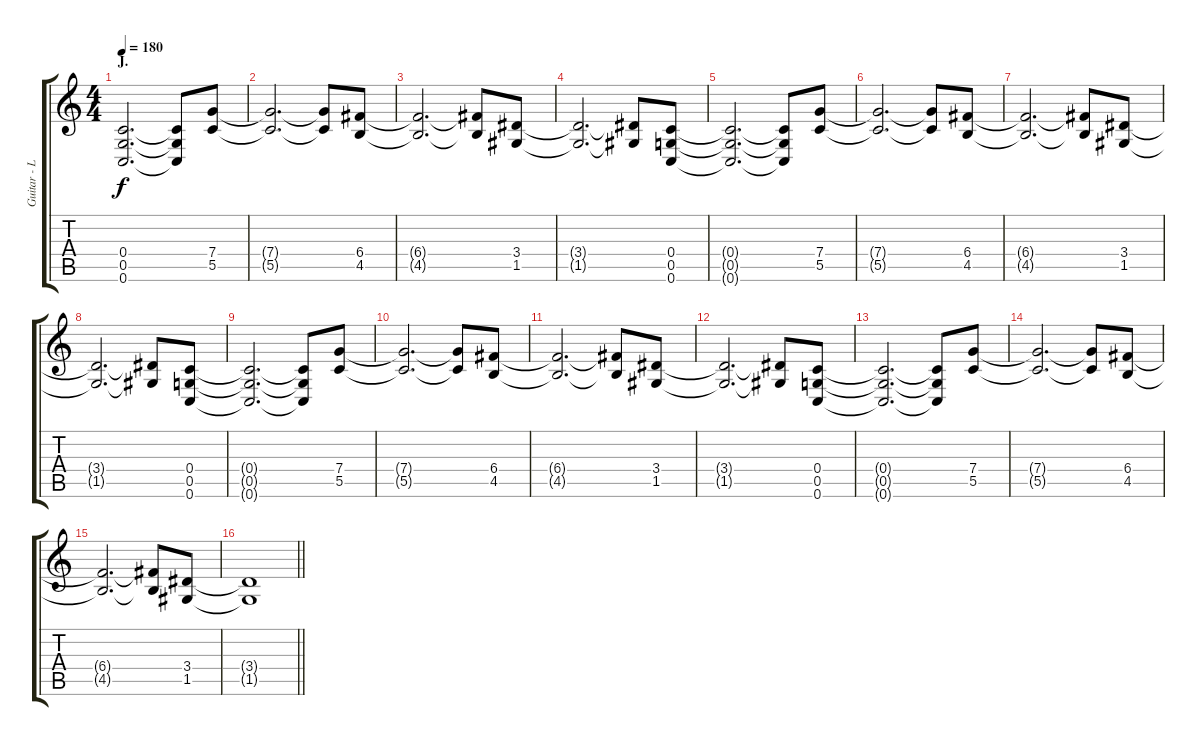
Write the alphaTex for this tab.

\track ("Guitar - Left" "Guitar - L") {instrument distortionguitar}
\staff {score tabs}
\tuning (D4 A3 F3 C3 G2 C2) {hide}
\ts (4 4)
\section ("" "J.")
\tempo 180
\clef g2
\ks c
(0.4 0.5 0.6).2{d dy f} (0.4{t} 0.5{t} 0.6{t}).8 (7.4 5.5).8 |
(7.4{t} 5.5{t}).2{d} (7.4{t} 5.5{t}).8 (6.4 4.5).8 |
(6.4{t} 4.5{t}).2{d} (6.4{t} 4.5{t}).8 (3.4 1.5).8 |
(3.4{t} 1.5{t}).2{d} (3.4{t} 1.5{t}).8 (0.4 0.5 0.6).8 |
(0.4{t} 0.5{t} 0.6{t}).2{d} (0.4{t} 0.5{t} 0.6{t}).8 (7.4 5.5).8 |
(7.4{t} 5.5{t}).2{d} (7.4{t} 5.5{t}).8 (6.4 4.5).8 |
(6.4{t} 4.5{t}).2{d} (6.4{t} 4.5{t}).8 (3.4 1.5).8 |
(3.4{t} 1.5{t}).2{d} (3.4{t} 1.5{t}).8 (0.4 0.5 0.6).8 |
(0.4{t} 0.5{t} 0.6{t}).2{d} (0.4{t} 0.5{t} 0.6{t}).8 (7.4 5.5).8 |
(7.4{t} 5.5{t}).2{d} (7.4{t} 5.5{t}).8 (6.4 4.5).8 |
(6.4{t} 4.5{t}).2{d} (6.4{t} 4.5{t}).8 (3.4 1.5).8 |
(3.4{t} 1.5{t}).2{d} (3.4{t} 1.5{t}).8 (0.4 0.5 0.6).8 |
(0.4{t} 0.5{t} 0.6{t}).2{d} (0.4{t} 0.5{t} 0.6{t}).8 (7.4 5.5).8 |
(7.4{t} 5.5{t}).2{d} (7.4{t} 5.5{t}).8 (6.4 4.5).8 |
(6.4{t} 4.5{t}).2{d} (6.4{t} 4.5{t}).8 (3.4 1.5).8 |
\barLineRight lightlight
(3.4{t} 1.5{t}).1
